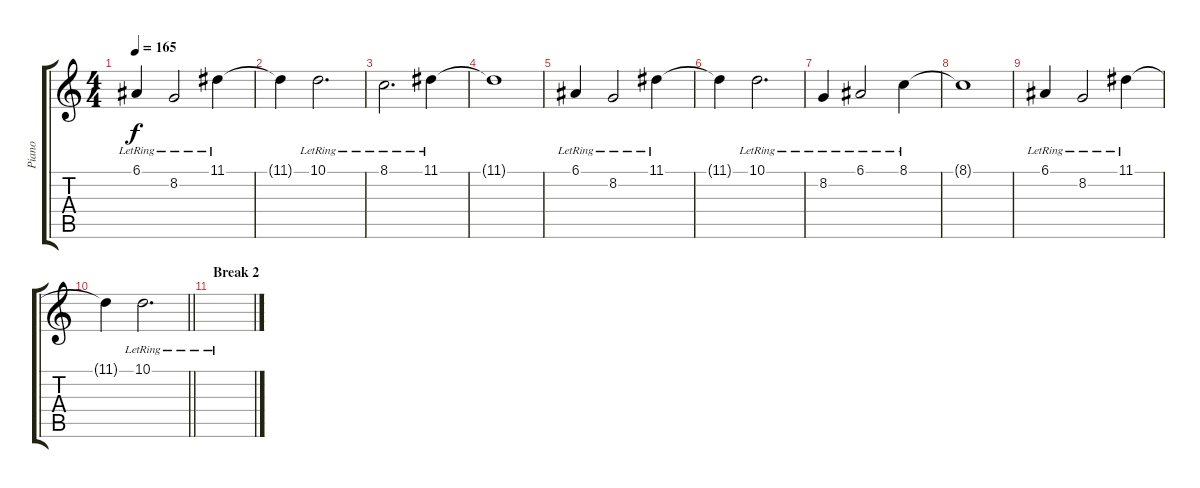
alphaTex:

\track ("Piano" "Piano") {instrument acousticgrandpiano}
\staff {score tabs}
\tuning (E4 B3 G3 D3 A2 E2) {hide}
\ts (4 4)
\tempo 165
\clef g2
\ks c
6.1{lr}.4{dy f} 8.2{lr}.2 11.1{lr}.4 |
11.1{t}.4 10.1{lr}.2{d} |
8.1{lr}.2{d} 11.1{lr}.4 |
11.1{t}.1 |
6.1{lr}.4 8.2{lr}.2 11.1{lr}.4 |
11.1{t}.4 10.1{lr}.2{d} |
8.2{lr}.4 6.1{lr}.2 8.1{lr}.4 |
8.1{t}.1 |
6.1{lr}.4 8.2{lr}.2 11.1{lr}.4 |
\barLineRight lightlight
11.1{t}.4 10.1{lr}.2{d} |
\section ("" "Break 2")
